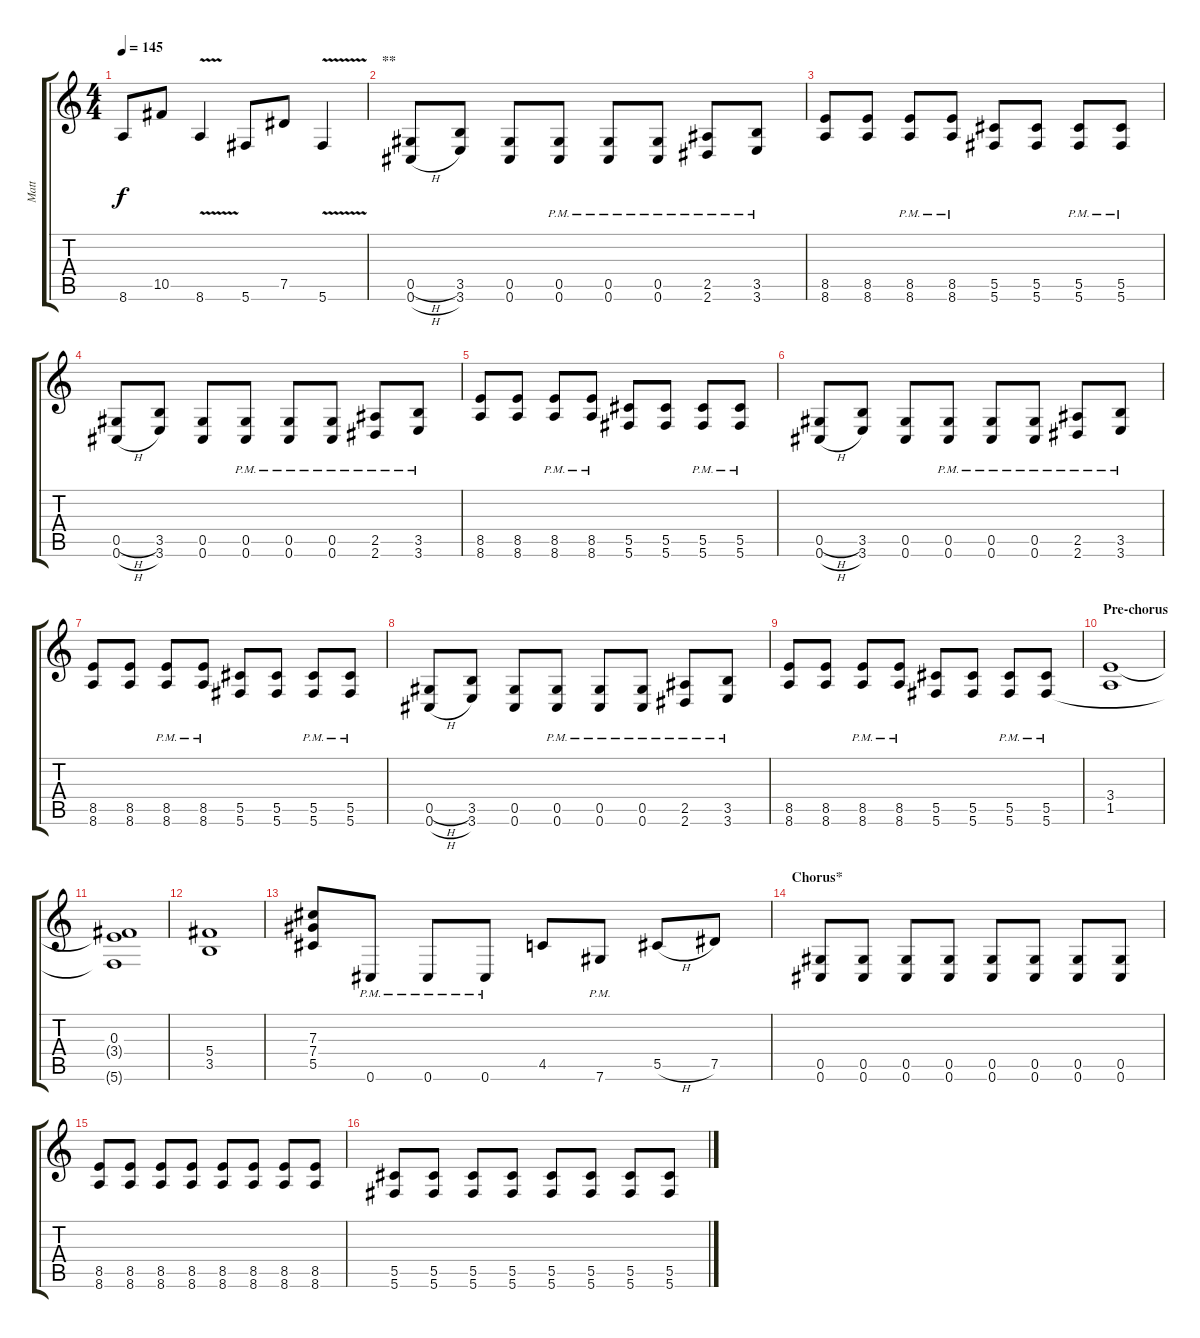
\track ("Matt" "Matt") {instrument distortionguitar}
\staff {score tabs}
\tuning (Eb4 Bb3 Gb3 Db3 Ab2 Db2) {hide}
\ts (4 4)
\tempo 145
\clef g2
\ks c
8.6.8{dy f} 10.5.8 8.6{v}.4 5.6.8 7.5.8 5.6{v}.4 |
\section ("" "**")
(0.5{h} 0.6{h}).8 (3.5 3.6).8 (0.5 0.6).8 (0.5{pm} 0.6{pm}).8 (0.5{pm} 0.6{pm}).8 (0.5{pm} 0.6{pm}).8 (2.5{pm} 2.6{pm}).8 (3.5{pm} 3.6{pm}).8 |
(8.5 8.6).8 (8.5 8.6).8 (8.5{pm} 8.6{pm}).8 (8.5{pm} 8.6{pm}).8 (5.5 5.6).8 (5.5 5.6).8 (5.5{pm} 5.6{pm}).8 (5.5{pm} 5.6{pm}).8 |
(0.5{h} 0.6{h}).8 (3.5 3.6).8 (0.5 0.6).8 (0.5{pm} 0.6{pm}).8 (0.5{pm} 0.6{pm}).8 (0.5{pm} 0.6{pm}).8 (2.5{pm} 2.6{pm}).8 (3.5{pm} 3.6{pm}).8 |
(8.5 8.6).8 (8.5 8.6).8 (8.5{pm} 8.6{pm}).8 (8.5{pm} 8.6{pm}).8 (5.5 5.6).8 (5.5 5.6).8 (5.5{pm} 5.6{pm}).8 (5.5{pm} 5.6{pm}).8 |
(0.5{h} 0.6{h}).8 (3.5 3.6).8 (0.5 0.6).8 (0.5{pm} 0.6{pm}).8 (0.5{pm} 0.6{pm}).8 (0.5{pm} 0.6{pm}).8 (2.5{pm} 2.6{pm}).8 (3.5{pm} 3.6{pm}).8 |
(8.5 8.6).8 (8.5 8.6).8 (8.5{pm} 8.6{pm}).8 (8.5{pm} 8.6{pm}).8 (5.5 5.6).8 (5.5 5.6).8 (5.5{pm} 5.6{pm}).8 (5.5{pm} 5.6{pm}).8 |
(0.5{h} 0.6{h}).8 (3.5 3.6).8 (0.5 0.6).8 (0.5{pm} 0.6{pm}).8 (0.5{pm} 0.6{pm}).8 (0.5{pm} 0.6{pm}).8 (2.5{pm} 2.6{pm}).8 (3.5{pm} 3.6{pm}).8 |
(8.5 8.6).8 (8.5 8.6).8 (8.5{pm} 8.6{pm}).8 (8.5{pm} 8.6{pm}).8 (5.5 5.6).8 (5.5 5.6).8 (5.5{pm} 5.6{pm}).8 (5.5{pm} 5.6{pm}).8 |
\section ("" "Pre-chorus")
(3.4 1.5).1 |
(0.3 3.4{t} 5.6{t}).1 |
(5.4 3.5).1 |
(7.3 7.4 5.5).8 0.6{pm}.8 0.6{pm}.8 0.6{pm}.8 4.5.8 7.6{pm}.8 5.5{h}.8 7.5.8 |
\section ("" "Chorus*")
(0.5 0.6).8 (0.5 0.6).8 (0.5 0.6).8 (0.5 0.6).8 (0.5 0.6).8 (0.5 0.6).8 (0.5 0.6).8 (0.5 0.6).8 |
(8.5 8.6).8 (8.5 8.6).8 (8.5 8.6).8 (8.5 8.6).8 (8.5 8.6).8 (8.5 8.6).8 (8.5 8.6).8 (8.5 8.6).8 |
(5.5 5.6).8 (5.5 5.6).8 (5.5 5.6).8 (5.5 5.6).8 (5.5 5.6).8 (5.5 5.6).8 (5.5 5.6).8 (5.5 5.6).8
